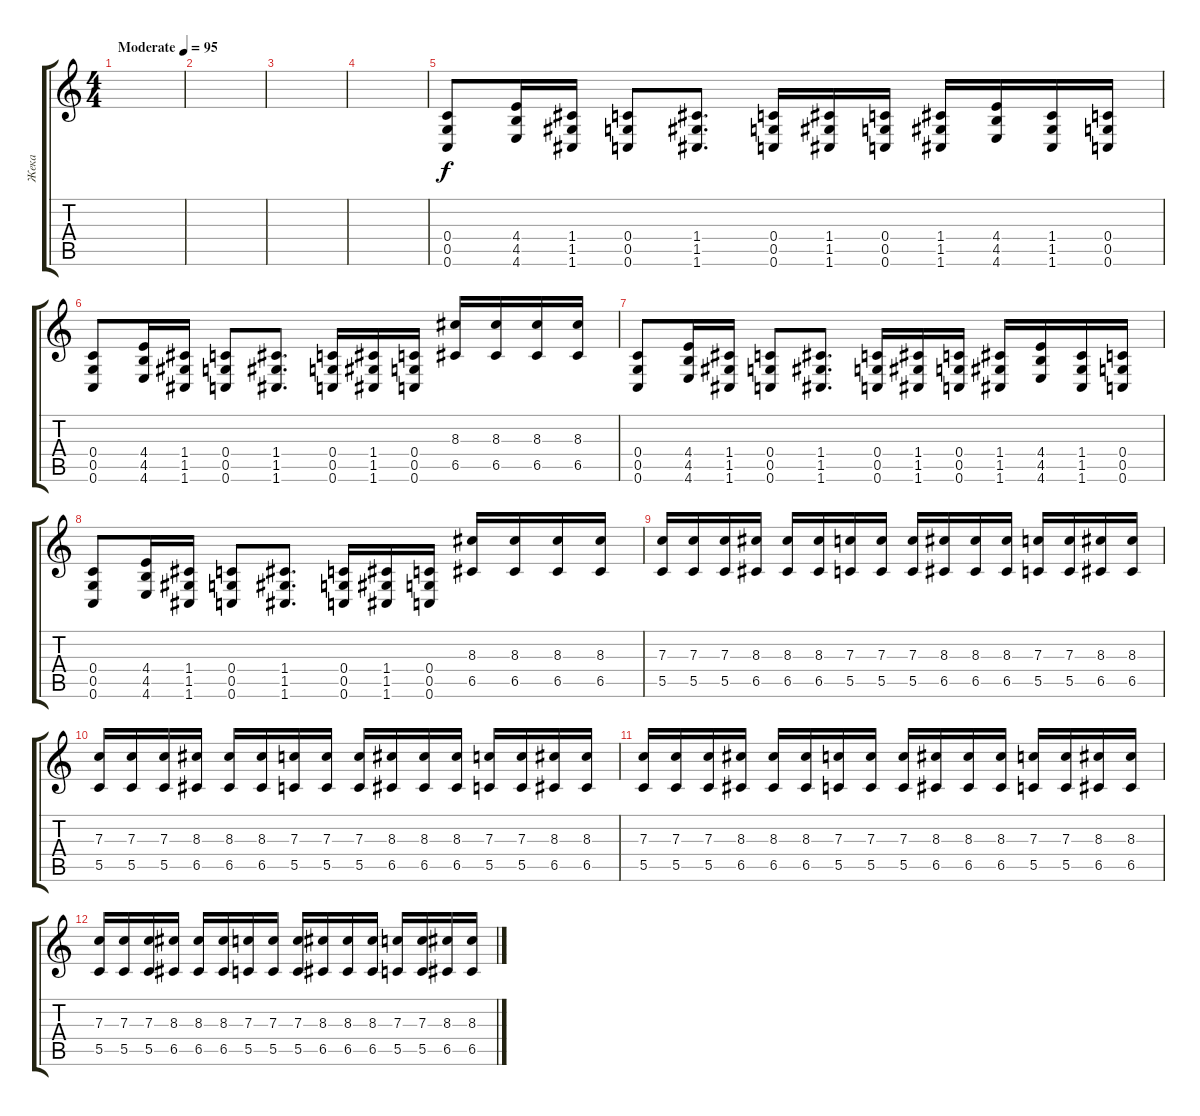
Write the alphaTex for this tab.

\track ("Жека" "Жека") {instrument overdrivenguitar}
\staff {score tabs}
\tuning (D4 A3 F3 C3 G2 C2) {hide}
\ts (4 4)
\tempo (95 "Moderate")
\clef g2
\ks c
|
|
|
|
(0.4 0.5 0.6).8 (4.4 4.5 4.6).16 (1.4 1.5 1.6).16 (0.4 0.5 0.6).8 (1.4 1.5 1.6).8{d} (0.4 0.5 0.6).16 (1.4 1.5 1.6).16 (0.4 0.5 0.6).16 (1.4 1.5 1.6).16 (4.4 4.5 4.6).16 (1.4 1.5 1.6).16 (0.4 0.5 0.6).16 |
(0.4 0.5 0.6).8 (4.4 4.5 4.6).16 (1.4 1.5 1.6).16 (0.4 0.5 0.6).8 (1.4 1.5 1.6).8{d} (0.4 0.5 0.6).16 (1.4 1.5 1.6).16 (0.4 0.5 0.6).16 (8.3 6.5).16 (8.3 6.5).16 (8.3 6.5).16 (8.3 6.5).16 |
(0.4 0.5 0.6).8 (4.4 4.5 4.6).16 (1.4 1.5 1.6).16 (0.4 0.5 0.6).8 (1.4 1.5 1.6).8{d} (0.4 0.5 0.6).16 (1.4 1.5 1.6).16 (0.4 0.5 0.6).16 (1.4 1.5 1.6).16 (4.4 4.5 4.6).16 (1.4 1.5 1.6).16 (0.4 0.5 0.6).16 |
(0.4 0.5 0.6).8 (4.4 4.5 4.6).16 (1.4 1.5 1.6).16 (0.4 0.5 0.6).8 (1.4 1.5 1.6).8{d} (0.4 0.5 0.6).16 (1.4 1.5 1.6).16 (0.4 0.5 0.6).16 (8.3 6.5).16 (8.3 6.5).16 (8.3 6.5).16 (8.3 6.5).16 |
(7.3 5.5).16 (7.3 5.5).16 (7.3 5.5).16 (8.3 6.5).16 (8.3 6.5).16 (8.3 6.5).16 (7.3 5.5).16 (7.3 5.5).16 (7.3 5.5).16 (8.3 6.5).16 (8.3 6.5).16 (8.3 6.5).16 (7.3 5.5).16 (7.3 5.5).16 (8.3 6.5).16 (8.3 6.5).16 |
(7.3 5.5).16 (7.3 5.5).16 (7.3 5.5).16 (8.3 6.5).16 (8.3 6.5).16 (8.3 6.5).16 (7.3 5.5).16 (7.3 5.5).16 (7.3 5.5).16 (8.3 6.5).16 (8.3 6.5).16 (8.3 6.5).16 (7.3 5.5).16 (7.3 5.5).16 (8.3 6.5).16 (8.3 6.5).16 |
(7.3 5.5).16 (7.3 5.5).16 (7.3 5.5).16 (8.3 6.5).16 (8.3 6.5).16 (8.3 6.5).16 (7.3 5.5).16 (7.3 5.5).16 (7.3 5.5).16 (8.3 6.5).16 (8.3 6.5).16 (8.3 6.5).16 (7.3 5.5).16 (7.3 5.5).16 (8.3 6.5).16 (8.3 6.5).16 |
(7.3 5.5).16 (7.3 5.5).16 (7.3 5.5).16 (8.3 6.5).16 (8.3 6.5).16 (8.3 6.5).16 (7.3 5.5).16 (7.3 5.5).16 (7.3 5.5).16 (8.3 6.5).16 (8.3 6.5).16 (8.3 6.5).16 (7.3 5.5).16 (7.3 5.5).16 (8.3 6.5).16 (8.3 6.5).16
